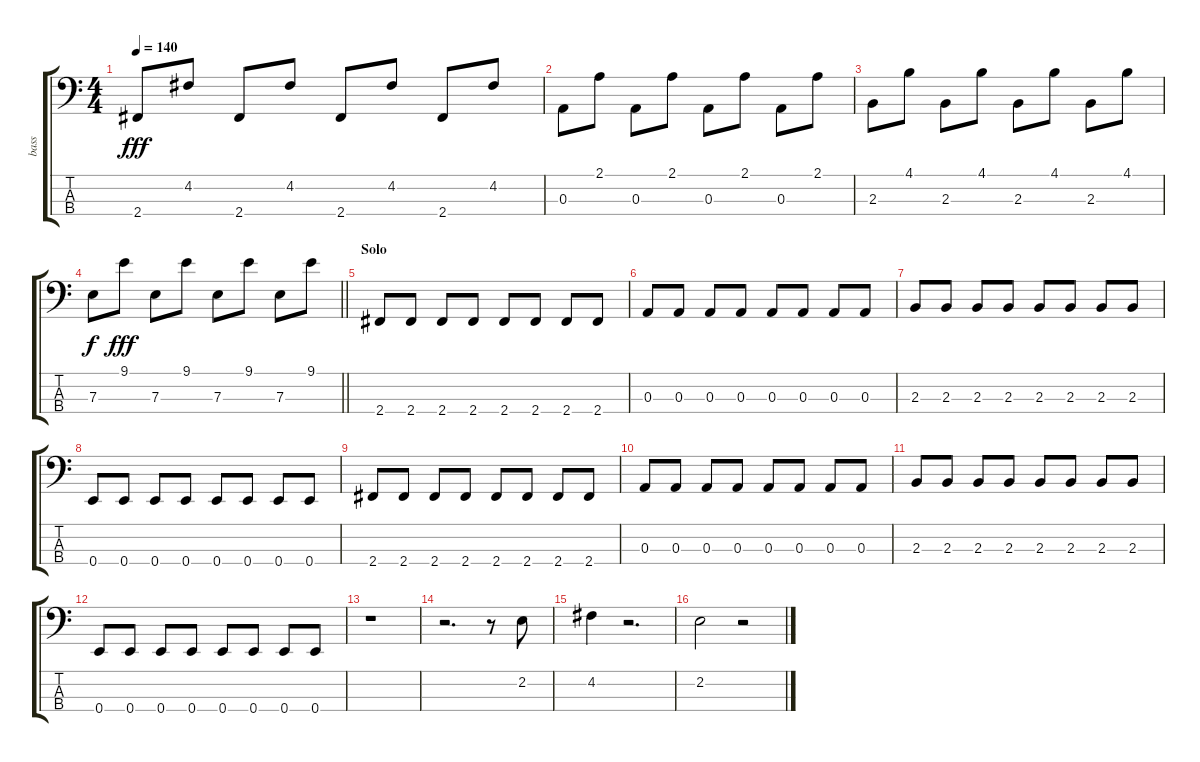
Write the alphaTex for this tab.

\track ("bass" "bass") {instrument electricbassfinger}
\staff {score tabs}
\tuning (G2 D2 A1 E1) {hide}
\ts (4 4)
\tempo 140
\clef f4
\ks c
2.4.8{dy fff} 4.2.8 2.4.8 4.2.8 2.4.8 4.2.8 2.4.8 4.2.8 |
0.3.8 2.1.8 0.3.8 2.1.8 0.3.8 2.1.8 0.3.8 2.1.8 |
2.3.8 4.1.8 2.3.8 4.1.8 2.3.8 4.1.8 2.3.8 4.1.8 |
\barLineRight lightlight
7.3.8{dy f} 9.1.8{dy fff} 7.3.8 9.1.8 7.3.8 9.1.8 7.3.8 9.1.8 |
\section ("" "Solo")
2.4.8 2.4.8 2.4.8 2.4.8 2.4.8 2.4.8 2.4.8 2.4.8 |
0.3.8 0.3.8 0.3.8 0.3.8 0.3.8 0.3.8 0.3.8 0.3.8 |
2.3.8 2.3.8 2.3.8 2.3.8 2.3.8 2.3.8 2.3.8 2.3.8 |
0.4.8 0.4.8 0.4.8 0.4.8 0.4.8 0.4.8 0.4.8 0.4.8 |
2.4.8 2.4.8 2.4.8 2.4.8 2.4.8 2.4.8 2.4.8 2.4.8 |
0.3.8 0.3.8 0.3.8 0.3.8 0.3.8 0.3.8 0.3.8 0.3.8 |
2.3.8 2.3.8 2.3.8 2.3.8 2.3.8 2.3.8 2.3.8 2.3.8 |
0.4.8 0.4.8 0.4.8 0.4.8 0.4.8 0.4.8 0.4.8 0.4.8 |
r.1 |
r.2{d} r.8 2.2.8 |
4.2.4 r.2{d} |
2.2.2 r.2
